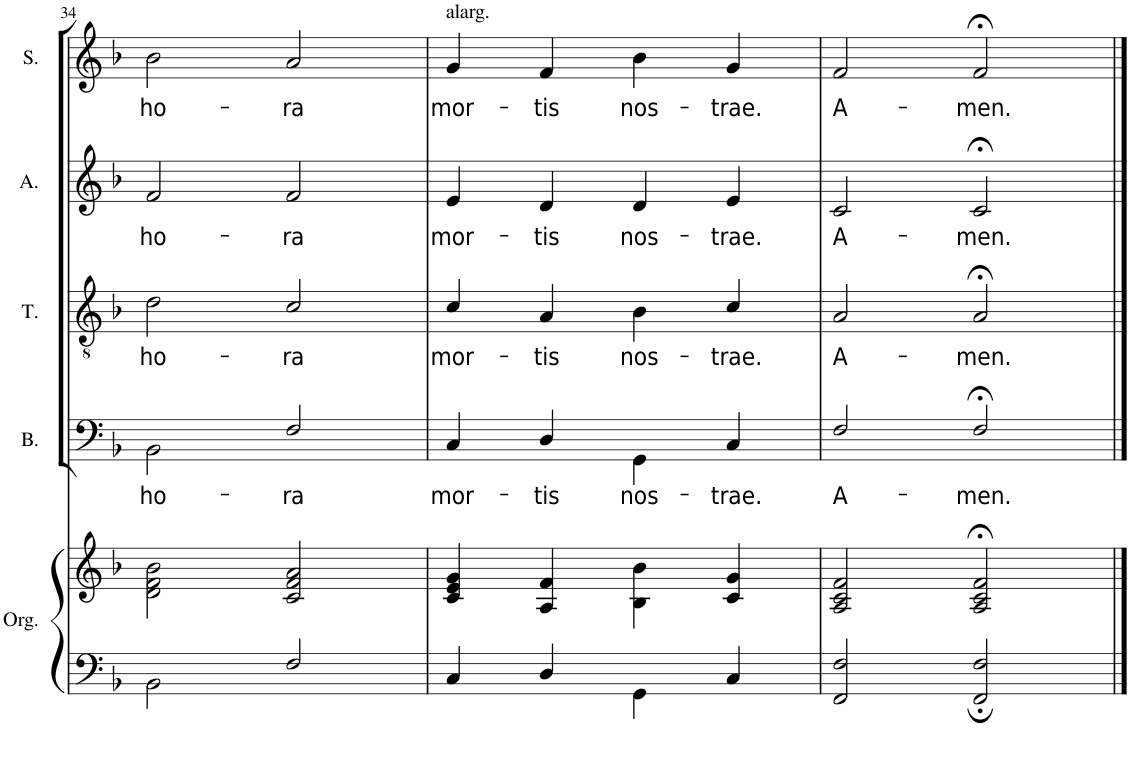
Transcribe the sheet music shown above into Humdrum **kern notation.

**kern	**kern	**kern	**text	**kern	**text	**kern	**text	**kern	**text
*part5	*part5	*part4	*part4	*part3	*part3	*part2	*part2	*part1	*part1
*staff6	*staff5	*staff4	*staff4	*staff3	*staff3	*staff2	*staff2	*staff1	*staff1
*I"Orgue	*	*I"Bass	*	*I"Tenor	*	*I"Alto	*	*I"Soprano	*
*I'Org.	*	*I'B.	*	*I'T.	*	*I'A.	*	*I'S.	*
!!LO:PB:g=z
*clefF4	*clefG2	*clefF4	*	*clefGv2	*	*clefG2	*	*clefG2	*
*k[b-]	*k[b-]	*k[b-]	*	*k[b-]	*	*k[b-]	*	*k[b-]	*
*M2/2	*M2/2	*M2/2	*	*M2/2	*	*M2/2	*	*M2/2	*
*met(c|)	*met(c|)	*met(c|)	*	*met(c|)	*	*met(c|)	*	*met(c|)	*
=34	=34	=34	=34	=34	=34	=34	=34	=34	=34
!	!	!	!LO:LY:b	!	!LO:LY:b	!	!LO:LY:b	!	!LO:LY:b
2BB-\	2d\ 2f\ 2b-\	2BB-\	ho-	2d\	ho-	2f/	ho-	2b-\	ho-
!	!	!	!LO:LY:b	!	!LO:LY:b	!	!LO:LY:b	!	!LO:LY:b
2F/	2c/ 2f/ 2a/	2F/	-ra	2c/	-ra	2f/	-ra	2a/	-ra
=35	=35	=35	=35	=35	=35	=35	=35	=35	=35
!	!	!	!	!	!	!	!	!LO:TX:a:t=alarg.	!
!	!	!	!LO:LY:b	!	!LO:LY:b	!	!LO:LY:b	!	!LO:LY:b
4C/	4c/ 4e/ 4g/	4C/	mor-	4c/	mor-	4e/	mor-	4g/	mor-
!	!	!	!LO:LY:b	!	!LO:LY:b	!	!LO:LY:b	!	!LO:LY:b
4D/	4A/ 4f/	4D/	-tis	4A/	-tis	4d/	-tis	4f/	-tis
!	!	!	!LO:LY:b	!	!LO:LY:b	!	!LO:LY:b	!	!LO:LY:b
4GG\	4B-\ 4b-\	4GG\	nos-	4B-\	nos-	4d/	nos-	4b-\	nos-
!	!	!	!LO:LY:b	!	!LO:LY:b	!	!LO:LY:b	!	!LO:LY:b
4C/	4c/ 4g/	4C/	-trae.	4c/	-trae.	4e/	-trae.	4g/	-trae.
=36	=36	=36	=36	=36	=36	=36	=36	=36	=36
!	!	!	!LO:LY:b	!	!LO:LY:b	!	!LO:LY:b	!	!LO:LY:b
2FF/ 2F/	2A/ 2c/ 2f/	2F/	A-	2A/	A-	2c/	A-	2f/	A-
!	!	!	!LO:LY:b	!	!LO:LY:b	!	!LO:LY:b	!	!LO:LY:b
2FF/; 2F/;	2A/;< 2c/;< 2f/;<	2F;</	-men.	2A;</	-men.	2c;</	-men.	2f;</	-men.
==	==	==	==	==	==	==	==	==	==
*-	*-	*-	*-	*-	*-	*-	*-	*-	*-
